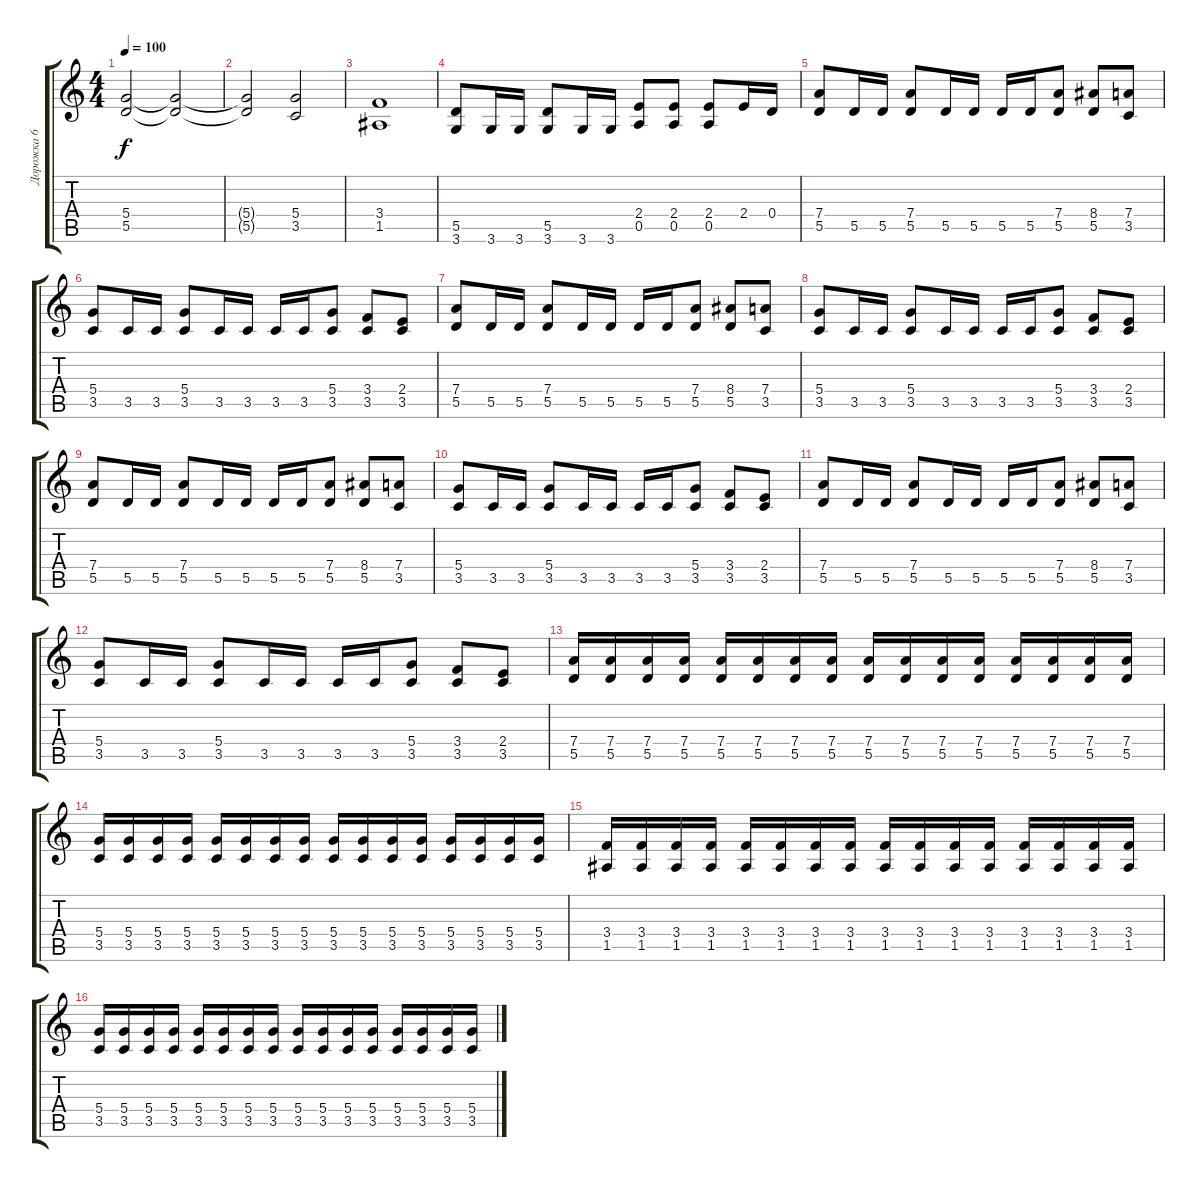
\track ("Дорожка 6" "Дорожка 6") {instrument distortionguitar}
\staff {score tabs}
\tuning (E4 B3 G3 D3 A2 E2) {hide}
\ts (4 4)
\tempo 100
\clef g2
\ks c
(5.4{t} 5.5{t}).2{dy f} (5.4{t} 5.5{t}).2 |
(5.4{t} 5.5{t}).2 (5.4 3.5).2 |
(3.4 1.5).1 |
(5.5 3.6).8 3.6.16 3.6.16 (5.5 3.6).8 3.6.16 3.6.16 (2.4 0.5).8 (2.4 0.5).8 (2.4 0.5).8 2.4.16 0.4.16 |
(7.4 5.5).8 5.5.16 5.5.16 (7.4 5.5).8 5.5.16 5.5.16 5.5.16 5.5.16 (7.4 5.5).8 (8.4 5.5).8 (7.4 3.5).8 |
(5.4 3.5).8 3.5.16 3.5.16 (5.4 3.5).8 3.5.16 3.5.16 3.5.16 3.5.16 (5.4 3.5).8 (3.4 3.5).8 (2.4 3.5).8 |
(7.4 5.5).8 5.5.16 5.5.16 (7.4 5.5).8 5.5.16 5.5.16 5.5.16 5.5.16 (7.4 5.5).8 (8.4 5.5).8 (7.4 3.5).8 |
(5.4 3.5).8 3.5.16 3.5.16 (5.4 3.5).8 3.5.16 3.5.16 3.5.16 3.5.16 (5.4 3.5).8 (3.4 3.5).8 (2.4 3.5).8 |
(7.4 5.5).8 5.5.16 5.5.16 (7.4 5.5).8 5.5.16 5.5.16 5.5.16 5.5.16 (7.4 5.5).8 (8.4 5.5).8 (7.4 3.5).8 |
(5.4 3.5).8 3.5.16 3.5.16 (5.4 3.5).8 3.5.16 3.5.16 3.5.16 3.5.16 (5.4 3.5).8 (3.4 3.5).8 (2.4 3.5).8 |
(7.4 5.5).8 5.5.16 5.5.16 (7.4 5.5).8 5.5.16 5.5.16 5.5.16 5.5.16 (7.4 5.5).8 (8.4 5.5).8 (7.4 3.5).8 |
(5.4 3.5).8 3.5.16 3.5.16 (5.4 3.5).8 3.5.16 3.5.16 3.5.16 3.5.16 (5.4 3.5).8 (3.4 3.5).8 (2.4 3.5).8 |
(7.4 5.5).16 (7.4 5.5).16 (7.4 5.5).16 (7.4 5.5).16 (7.4 5.5).16 (7.4 5.5).16 (7.4 5.5).16 (7.4 5.5).16 (7.4 5.5).16 (7.4 5.5).16 (7.4 5.5).16 (7.4 5.5).16 (7.4 5.5).16 (7.4 5.5).16 (7.4 5.5).16 (7.4 5.5).16 |
(5.4 3.5).16 (5.4 3.5).16 (5.4 3.5).16 (5.4 3.5).16 (5.4 3.5).16 (5.4 3.5).16 (5.4 3.5).16 (5.4 3.5).16 (5.4 3.5).16 (5.4 3.5).16 (5.4 3.5).16 (5.4 3.5).16 (5.4 3.5).16 (5.4 3.5).16 (5.4 3.5).16 (5.4 3.5).16 |
(3.4 1.5).16 (3.4 1.5).16 (3.4 1.5).16 (3.4 1.5).16 (3.4 1.5).16 (3.4 1.5).16 (3.4 1.5).16 (3.4 1.5).16 (3.4 1.5).16 (3.4 1.5).16 (3.4 1.5).16 (3.4 1.5).16 (3.4 1.5).16 (3.4 1.5).16 (3.4 1.5).16 (3.4 1.5).16 |
(5.4 3.5).16 (5.4 3.5).16 (5.4 3.5).16 (5.4 3.5).16 (5.4 3.5).16 (5.4 3.5).16 (5.4 3.5).16 (5.4 3.5).16 (5.4 3.5).16 (5.4 3.5).16 (5.4 3.5).16 (5.4 3.5).16 (5.4 3.5).16 (5.4 3.5).16 (5.4 3.5).16 (5.4 3.5).16
